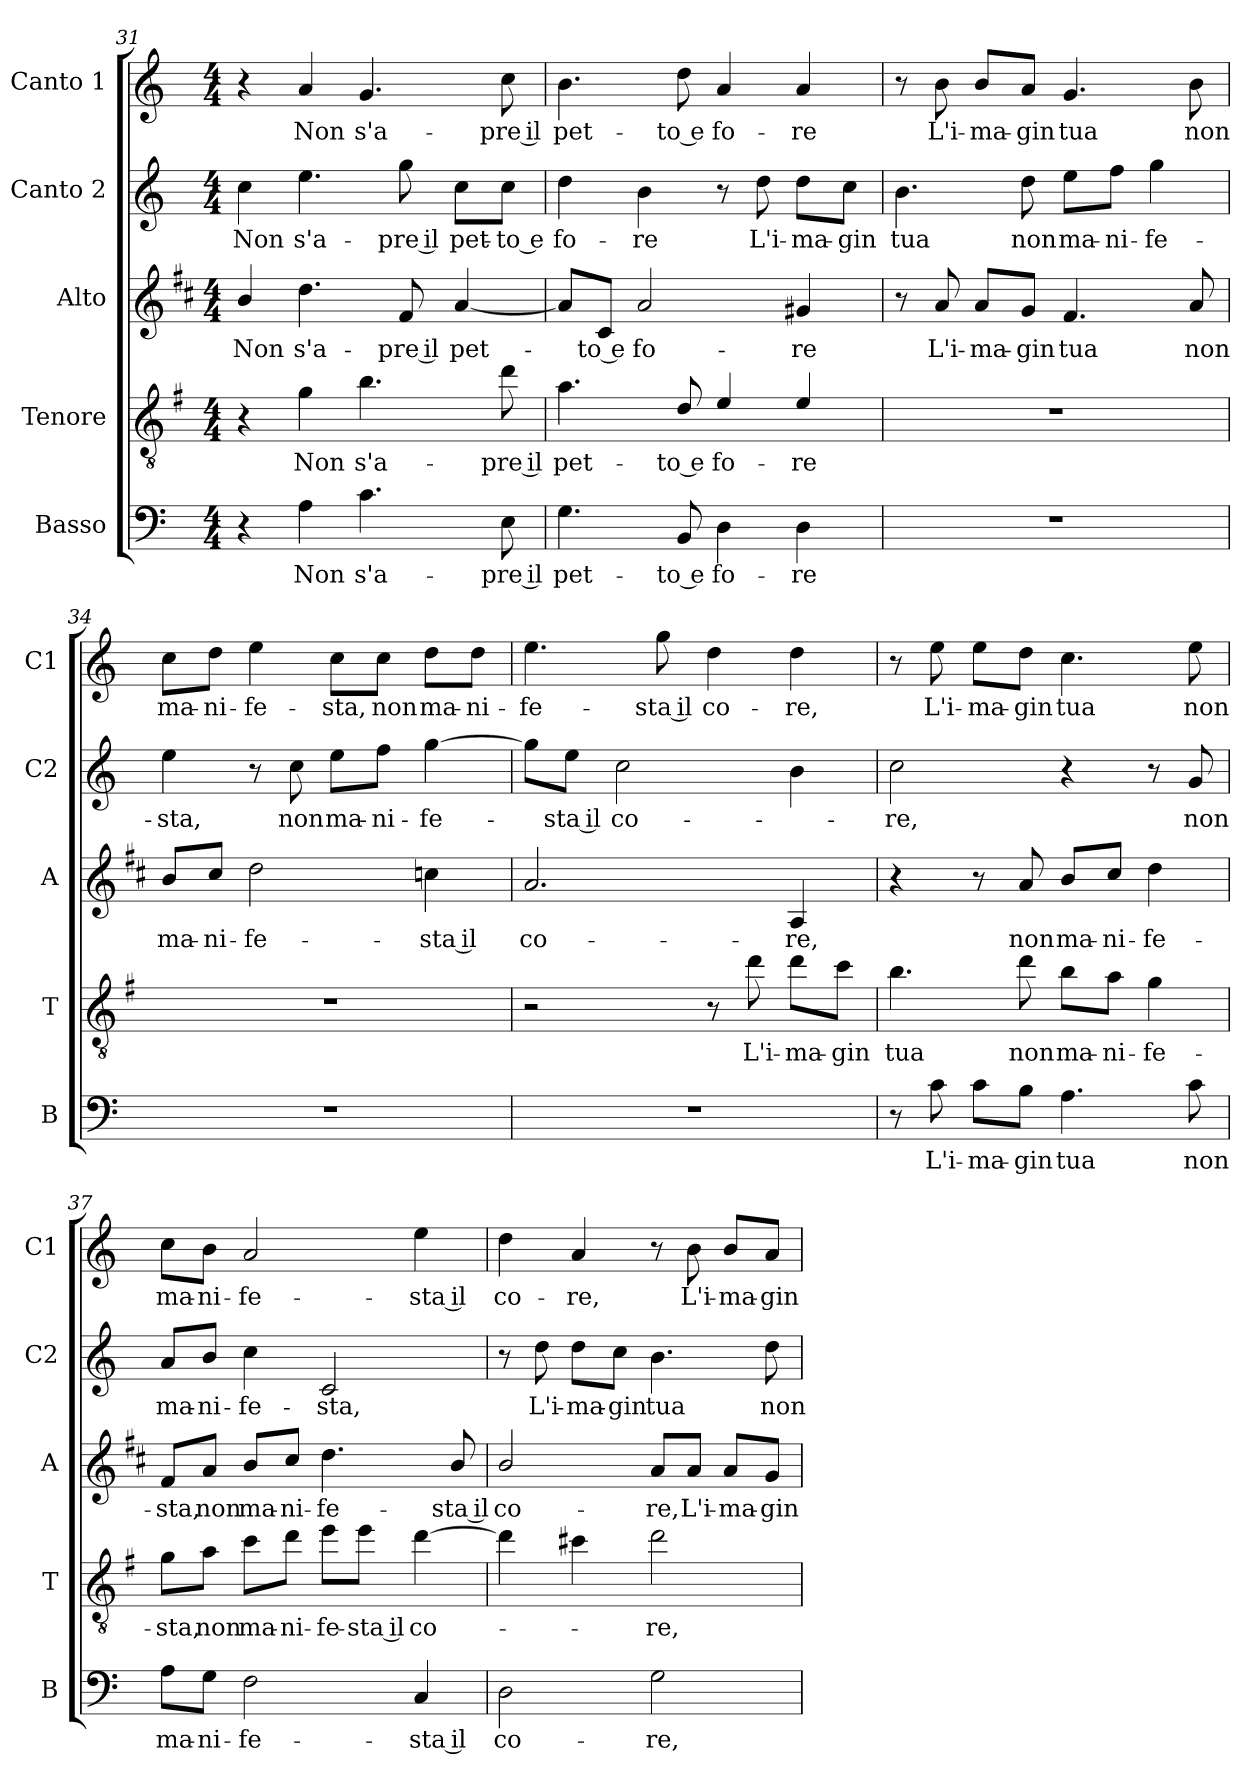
**kern	**text	**kern	**text	**kern	**text	**kern	**text	**kern	**text
*part5	*part5	*part4	*part4	*part3	*part3	*part2	*part2	*part1	*part1
*staff5	*staff5	*staff4	*staff4	*staff3	*staff3	*staff2	*staff2	*staff1	*staff1
*I"Basso	*	*I"Tenore	*	*I"Alto	*	*I"Canto 2	*	*I"Canto 1	*
*I'B	*	*I'T	*	*I'A	*	*I'C2	*	*I'C1	*
*clefF4	*	*clefGv2	*	*clefG2	*	*clefG2	*	*clefG2	*
*	*	*ITrd4c7	*	*ITrd1c2	*	*	*	*	*
*k[]	*	*k[]	*	*k[]	*	*k[]	*	*k[]	*
*C:	*	*C:	*	*C:	*	*C:	*	*C:	*
*M4/4	*	*M4/4	*	*M4/4	*	*M4/4	*	*M4/4	*
=31	=31	=31	=31	=31	=31	=31	=31	=31	=31
!	!	!	!	!	!LO:LY:b	!	!LO:LY:b	!	!
4r	.	4r	.	4a/	Non	4cc\	Non	4r	.
!	!LO:LY:b	!	!LO:LY:b	!	!LO:LY:b	!	!LO:LY:b	!	!LO:LY:b
4A\	Non	4c\	Non	4.cc\	s'a-	4.ee\	s'a-	4a/	Non
!	!LO:LY:b	!	!LO:LY:b	!	!	!	!	!	!LO:LY:b
4.c\	s'a-	4.e\	s'a-	.	.	.	.	4.g/	s'a-
!	!	!	!	!	!LO:LY:b	!	!LO:LY:b	!	!
.	.	.	.	8e/	-pre il	8gg\	-pre il	.	.
!	!	!	!	!	!LO:LY:b	!	!LO:LY:b	!	!
.	.	.	.	[4g/	pet-	8cc\L	pet-	.	.
!	!LO:LY:b	!	!LO:LY:b	!	!	!	!LO:LY:b	!	!LO:LY:b
8E\	-pre il	8g\	-pre il	.	.	8cc\J	-to e	8cc\	-pre il
=32	=32	=32	=32	=32	=32	=32	=32	=32	=32
!	!LO:LY:b	!	!LO:LY:b	!	!	!	!LO:LY:b	!	!LO:LY:b
4.G\	pet-	4.d\	pet-	8g/L]	.	4dd\	fo-	4.b\	pet-
!	!	!	!	!	!LO:LY:b	!	!	!	!
.	.	.	.	8B/J	-to e	.	.	.	.
!	!	!	!	!	!LO:LY:b	!	!LO:LY:b	!	!
.	.	.	.	2g/	fo-	4b\	-re	.	.
!	!LO:LY:b	!	!LO:LY:b	!	!	!	!	!	!LO:LY:b
8BB/	-to e	8G/	-to e	.	.	.	.	8dd\	-to e
!	!LO:LY:b	!	!LO:LY:b	!	!	!	!	!	!LO:LY:b
4D\	fo-	4A/	fo-	.	.	8r	.	4a/	fo-
!	!	!	!	!	!	!	!LO:LY:b	!	!
.	.	.	.	.	.	8dd\	L'i-	.	.
!	!LO:LY:b	!	!LO:LY:b	!	!LO:LY:b	!	!LO:LY:b	!	!LO:LY:b
4D\	-re	4A/	-re	4f#X/	-re	8dd\L	-ma-	4a/	-re
!	!	!	!	!	!	!	!LO:LY:b	!	!
.	.	.	.	.	.	8cc\J	-gin	.	.
!!LO:PB:g=z
=33	=33	=33	=33	=33	=33	=33	=33	=33	=33
!	!	!	!	!	!	!	!LO:LY:b	!	!
1r	.	1r	.	8r	.	4.b\	tua	8r	.
!	!	!	!	!	!LO:LY:b	!	!	!	!LO:LY:b
.	.	.	.	8g/	L'i-	.	.	8b\	L'i-
!	!	!	!	!	!LO:LY:b	!	!	!	!LO:LY:b
.	.	.	.	8g/L	-ma-	.	.	8b/L	-ma-
!	!	!	!	!	!LO:LY:b	!	!LO:LY:b	!	!LO:LY:b
.	.	.	.	8f/J	-gin	8dd\	non	8a/J	-gin
!	!	!	!	!	!LO:LY:b	!	!LO:LY:b	!	!LO:LY:b
.	.	.	.	4.e/	tua	8ee\L	ma-	4.g/	tua
!	!	!	!	!	!	!	!LO:LY:b	!	!
.	.	.	.	.	.	8ff\J	-ni-	.	.
!	!	!	!	!	!	!	!LO:LY:b	!	!
.	.	.	.	.	.	4gg\	-fe-	.	.
!	!	!	!	!	!LO:LY:b	!	!	!	!LO:LY:b
.	.	.	.	8g/	non	.	.	8b\	non
=34	=34	=34	=34	=34	=34	=34	=34	=34	=34
!	!	!	!	!	!LO:LY:b	!	!LO:LY:b	!	!LO:LY:b
1r	.	1r	.	8a/L	ma-	4ee\	-sta,	8cc\L	ma-
!	!	!	!	!	!LO:LY:b	!	!	!	!LO:LY:b
.	.	.	.	8b/J	-ni-	.	.	8dd\J	-ni-
!	!	!	!	!	!LO:LY:b	!	!	!	!LO:LY:b
.	.	.	.	2cc\	-fe-	8r	.	4ee\	-fe-
!	!	!	!	!	!	!	!LO:LY:b	!	!
.	.	.	.	.	.	8cc\	non	.	.
!	!	!	!	!	!	!	!LO:LY:b	!	!LO:LY:b
.	.	.	.	.	.	8ee\L	ma-	8cc\L	-sta,
!	!	!	!	!	!	!	!LO:LY:b	!	!LO:LY:b
.	.	.	.	.	.	8ff\J	-ni-	8cc\J	non
!	!	!	!	!	!LO:LY:b	!	!LO:LY:b	!	!LO:LY:b
.	.	.	.	4b-X\	-sta il	[4gg\	-fe-	8dd\L	ma-
!	!	!	!	!	!	!	!	!	!LO:LY:b
.	.	.	.	.	.	.	.	8dd\J	-ni-
=35	=35	=35	=35	=35	=35	=35	=35	=35	=35
!	!	!	!	!	!LO:LY:b	!	!	!	!LO:LY:b
1r	.	2r	.	2.g/	co-	8gg\L]	.	4.ee\	-fe-
!	!	!	!	!	!	!	!LO:LY:b	!	!
.	.	.	.	.	.	8ee\J	-sta il	.	.
!	!	!	!	!	!	!	!LO:LY:b	!	!
.	.	.	.	.	.	2cc\	co-	.	.
!	!	!	!	!	!	!	!	!	!LO:LY:b
.	.	.	.	.	.	.	.	8gg\	-sta il
!	!	!	!	!	!	!	!	!	!LO:LY:b
.	.	8r	.	.	.	.	.	4dd\	co-
!	!	!	!LO:LY:b	!	!	!	!	!	!
.	.	8g\	L'i-	.	.	.	.	.	.
!	!	!	!LO:LY:b	!	!LO:LY:b	!	!	!	!LO:LY:b
.	.	8g\L	-ma-	4G/	-re,	4b\	.	4dd\	-re,
!	!	!	!LO:LY:b	!	!	!	!	!	!
.	.	8f\J	-gin	.	.	.	.	.	.
=36	=36	=36	=36	=36	=36	=36	=36	=36	=36
!	!	!	!LO:LY:b	!	!	!	!LO:LY:b	!	!
8r	.	4.e\	tua	4r	.	2cc\	-re,	8r	.
!	!LO:LY:b	!	!	!	!	!	!	!	!LO:LY:b
8c\	L'i-	.	.	.	.	.	.	8ee\	L'i-
!	!LO:LY:b	!	!	!	!	!	!	!	!LO:LY:b
8c\L	-ma-	.	.	8r	.	.	.	8ee\L	-ma-
!	!LO:LY:b	!	!LO:LY:b	!	!LO:LY:b	!	!	!	!LO:LY:b
8B\J	-gin	8g\	non	8g/	non	.	.	8dd\J	-gin
!	!LO:LY:b	!	!LO:LY:b	!	!LO:LY:b	!	!	!	!LO:LY:b
4.A\	tua	8e\L	ma-	8a/L	ma-	4r	.	4.cc\	tua
!	!	!	!LO:LY:b	!	!LO:LY:b	!	!	!	!
.	.	8d\J	-ni-	8b/J	-ni-	.	.	.	.
!	!	!	!LO:LY:b	!	!LO:LY:b	!	!	!	!
.	.	4c\	-fe-	4cc\	-fe-	8r	.	.	.
!	!LO:LY:b	!	!	!	!	!	!LO:LY:b	!	!LO:LY:b
8c\	non	.	.	.	.	8g/	non	8ee\	non
!!LO:LB:g=z
=37	=37	=37	=37	=37	=37	=37	=37	=37	=37
!	!LO:LY:b	!	!LO:LY:b	!	!LO:LY:b	!	!LO:LY:b	!	!LO:LY:b
8A\L	ma-	8c\L	-sta,	8e/L	-sta,	8a/L	ma-	8cc\L	ma-
!	!LO:LY:b	!	!LO:LY:b	!	!LO:LY:b	!	!LO:LY:b	!	!LO:LY:b
8G\J	-ni-	8d\J	non	8g/J	non	8b/J	-ni-	8b\J	-ni-
!	!LO:LY:b	!	!LO:LY:b	!	!LO:LY:b	!	!LO:LY:b	!	!LO:LY:b
2F\	-fe-	8f\L	ma-	8a/L	ma-	4cc\	-fe-	2a/	-fe-
!	!	!	!LO:LY:b	!	!LO:LY:b	!	!	!	!
.	.	8g\J	-ni-	8b/J	-ni-	.	.	.	.
!	!	!	!LO:LY:b	!	!LO:LY:b	!	!LO:LY:b	!	!
.	.	8a\L	-fe-	4.cc\	-fe-	2c/	-sta,	.	.
!	!	!	!LO:LY:b	!	!	!	!	!	!
.	.	8a\J	-sta il	.	.	.	.	.	.
!	!LO:LY:b	!	!LO:LY:b	!	!	!	!	!	!LO:LY:b
4C/	-sta il	[4g\	co-	.	.	.	.	4ee\	-sta il
!	!	!	!	!	!LO:LY:b	!	!	!	!
.	.	.	.	8a/	-sta il	.	.	.	.
=38	=38	=38	=38	=38	=38	=38	=38	=38	=38
!	!LO:LY:b	!	!	!	!LO:LY:b	!	!	!	!LO:LY:b
2D\	co-	4g\]	.	2a/	co-	8r	.	4dd\	co-
!	!	!	!	!	!	!	!LO:LY:b	!	!
.	.	.	.	.	.	8dd\	L'i-	.	.
!	!	!	!	!	!	!	!LO:LY:b	!	!LO:LY:b
.	.	4f#X\	.	.	.	8dd\L	-ma-	4a/	-re,
!	!	!	!	!	!	!	!LO:LY:b	!	!
.	.	.	.	.	.	8cc\J	-gin	.	.
!	!LO:LY:b	!	!LO:LY:b	!	!LO:LY:b	!	!LO:LY:b	!	!
2G\	-re,	2g\	-re,	8g/L	-re,	4.b\	tua	8r	.
!	!	!	!	!	!LO:LY:b	!	!	!	!LO:LY:b
.	.	.	.	8g/J	L'i-	.	.	8b\	L'i-
!	!	!	!	!	!LO:LY:b	!	!	!	!LO:LY:b
.	.	.	.	8g/L	-ma-	.	.	8b/L	-ma-
!	!	!	!	!	!LO:LY:b	!	!LO:LY:b	!	!LO:LY:b
.	.	.	.	8f/J	-gin	8dd\	non	8a/J	-gin
=	=	=	=	=	=	=	=	=	=
*-	*-	*-	*-	*-	*-	*-	*-	*-	*-
